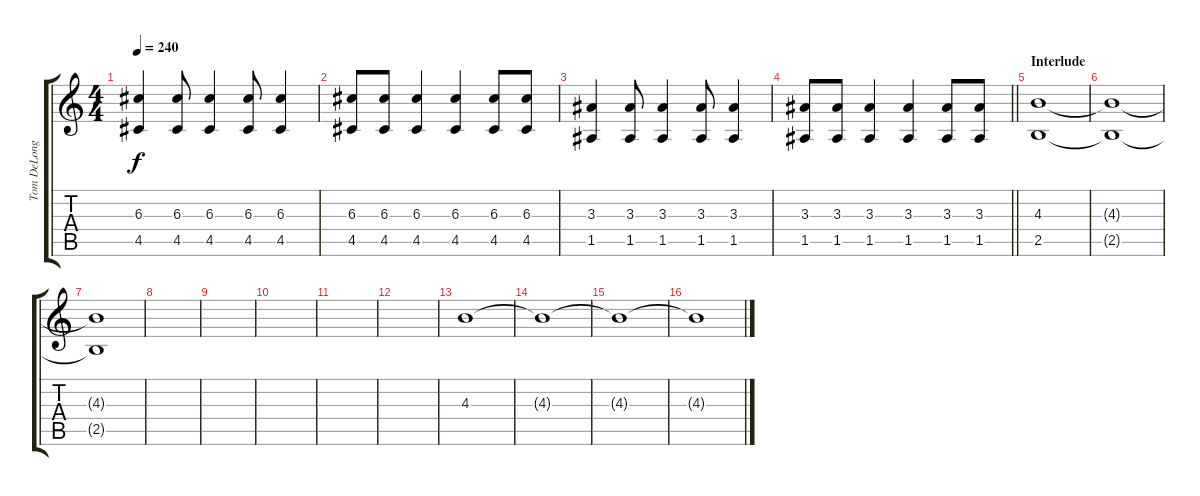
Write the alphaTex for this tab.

\track ("Tom DeLonge - Guitar 2" "Tom DeLong") {instrument distortionguitar}
\staff {score tabs}
\tuning (E4 B3 G3 D3 A2 E2) {hide}
\ts (4 4)
\tempo 240
\clef g2
\ks c
(6.3 4.5).4{dy f} (6.3 4.5).8 (6.3 4.5).4 (6.3 4.5).8 (6.3 4.5).4 |
(6.3 4.5).8 (6.3 4.5).8 (6.3 4.5).4 (6.3 4.5).4 (6.3 4.5).8 (6.3 4.5).8 |
(3.3 1.5).4 (3.3 1.5).8 (3.3 1.5).4 (3.3 1.5).8 (3.3 1.5).4 |
\barLineRight lightlight
(3.3 1.5).8 (3.3 1.5).8 (3.3 1.5).4 (3.3 1.5).4 (3.3 1.5).8 (3.3 1.5).8 |
\section ("" "Interlude")
(4.3 2.5).1 |
(4.3{t} 2.5{t}).1 |
(4.3{t} 2.5{t}).1 |
|
|
|
|
|
4.3.1 |
4.3{t}.1 |
4.3{t}.1 |
4.3{t}.1
